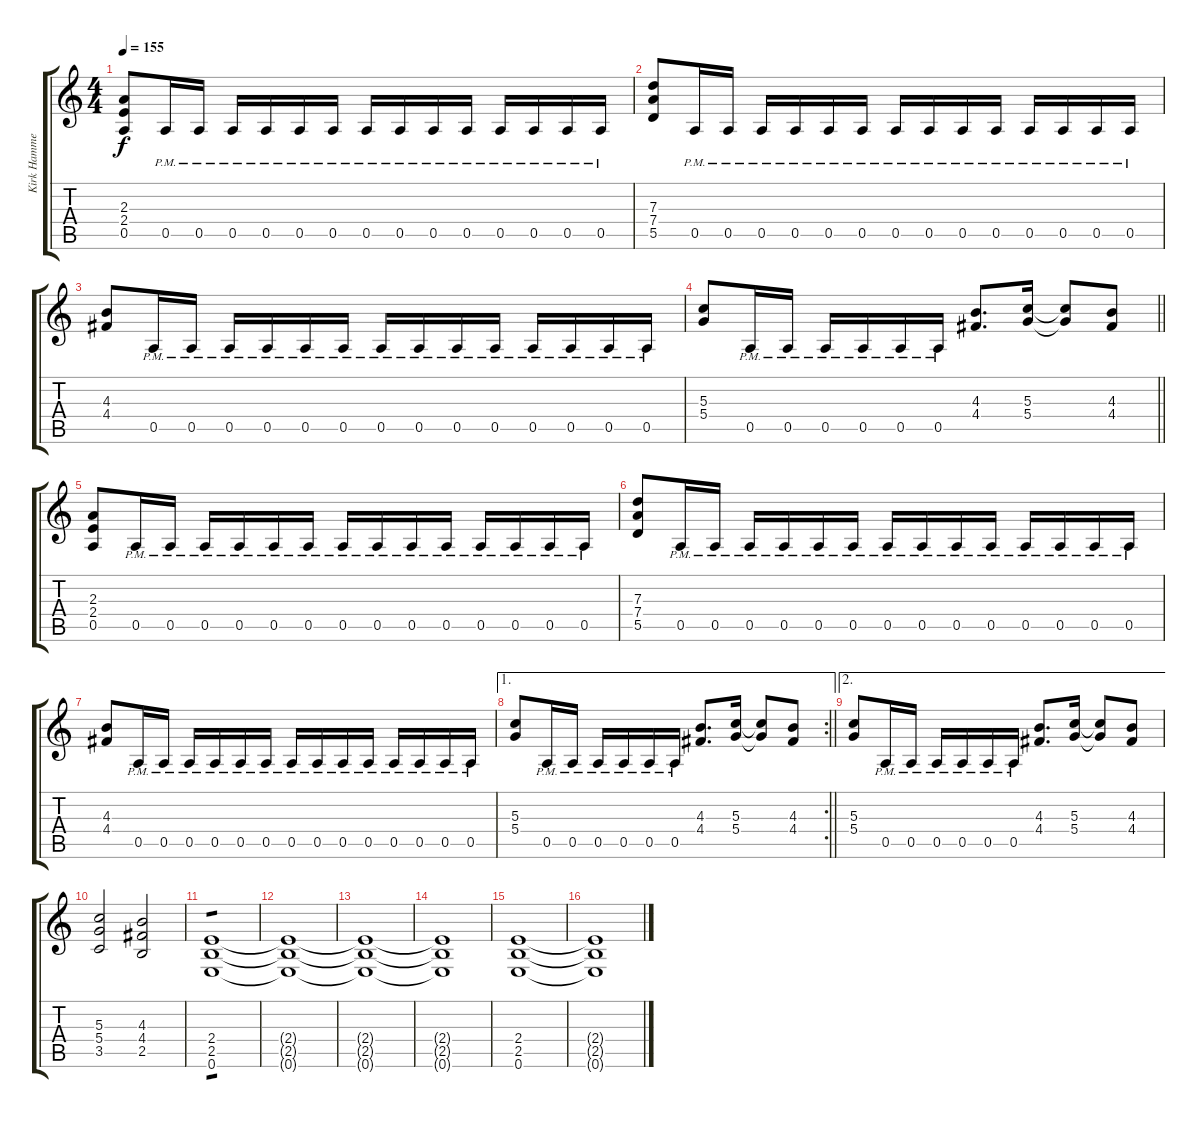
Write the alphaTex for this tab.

\track ("Kirk Hammett" "Kirk Hamme") {instrument distortionguitar}
\staff {score tabs}
\tuning (E4 B3 G3 D3 A2 E2) {hide}
\ts (4 4)
\tempo 155
\clef g2
\ks c
(2.3 2.4 0.5).8{dy f} 0.5{pm}.16 0.5{pm}.16 0.5{pm}.16 0.5{pm}.16 0.5{pm}.16 0.5{pm}.16 0.5{pm}.16 0.5{pm}.16 0.5{pm}.16 0.5{pm}.16 0.5{pm}.16 0.5{pm}.16 0.5{pm}.16 0.5{pm}.16 |
(7.3 7.4 5.5).8 0.5{pm}.16 0.5{pm}.16 0.5{pm}.16 0.5{pm}.16 0.5{pm}.16 0.5{pm}.16 0.5{pm}.16 0.5{pm}.16 0.5{pm}.16 0.5{pm}.16 0.5{pm}.16 0.5{pm}.16 0.5{pm}.16 0.5{pm}.16 |
(4.3 4.4).8 0.5{pm}.16 0.5{pm}.16 0.5{pm}.16 0.5{pm}.16 0.5{pm}.16 0.5{pm}.16 0.5{pm}.16 0.5{pm}.16 0.5{pm}.16 0.5{pm}.16 0.5{pm}.16 0.5{pm}.16 0.5{pm}.16 0.5{pm}.16 |
\barLineRight lightlight
(5.3 5.4).8 0.5{pm}.16 0.5{pm}.16 0.5{pm}.16 0.5{pm}.16 0.5{pm}.16 0.5{pm}.16 (4.3 4.4).8{d} (5.3 5.4).16 (5.3{t} 5.4{t}).8 (4.3 4.4).8 |
(2.3 2.4 0.5).8 0.5{pm}.16 0.5{pm}.16 0.5{pm}.16 0.5{pm}.16 0.5{pm}.16 0.5{pm}.16 0.5{pm}.16 0.5{pm}.16 0.5{pm}.16 0.5{pm}.16 0.5{pm}.16 0.5{pm}.16 0.5{pm}.16 0.5{pm}.16 |
(7.3 7.4 5.5).8 0.5{pm}.16 0.5{pm}.16 0.5{pm}.16 0.5{pm}.16 0.5{pm}.16 0.5{pm}.16 0.5{pm}.16 0.5{pm}.16 0.5{pm}.16 0.5{pm}.16 0.5{pm}.16 0.5{pm}.16 0.5{pm}.16 0.5{pm}.16 |
(4.3 4.4).8 0.5{pm}.16 0.5{pm}.16 0.5{pm}.16 0.5{pm}.16 0.5{pm}.16 0.5{pm}.16 0.5{pm}.16 0.5{pm}.16 0.5{pm}.16 0.5{pm}.16 0.5{pm}.16 0.5{pm}.16 0.5{pm}.16 0.5{pm}.16 |
\ae 1
\rc 2
\barLineRight lightlight
(5.3 5.4).8 0.5{pm}.16 0.5{pm}.16 0.5{pm}.16 0.5{pm}.16 0.5{pm}.16 0.5{pm}.16 (4.3 4.4).8{d} (5.3 5.4).16 (5.3{t} 5.4{t}).8 (4.3 4.4).8 |
\ae 2
(5.3 5.4).8 0.5{pm}.16 0.5{pm}.16 0.5{pm}.16 0.5{pm}.16 0.5{pm}.16 0.5{pm}.16 (4.3 4.4).8{d} (5.3 5.4).16 (5.3{t} 5.4{t}).8 (4.3 4.4).8 |
(5.3 5.4 3.5).2 (4.3 4.4 2.5).2 |
(2.4 2.5 0.6).1{tp 1} |
(2.4{t} 2.5{t} 0.6{t}).1 |
(2.4{t} 2.5{t} 0.6{t}).1 |
(2.4{t} 2.5{t} 0.6{t}).1 |
(2.4 2.5 0.6).1 |
(2.4{t} 2.5{t} 0.6{t}).1
